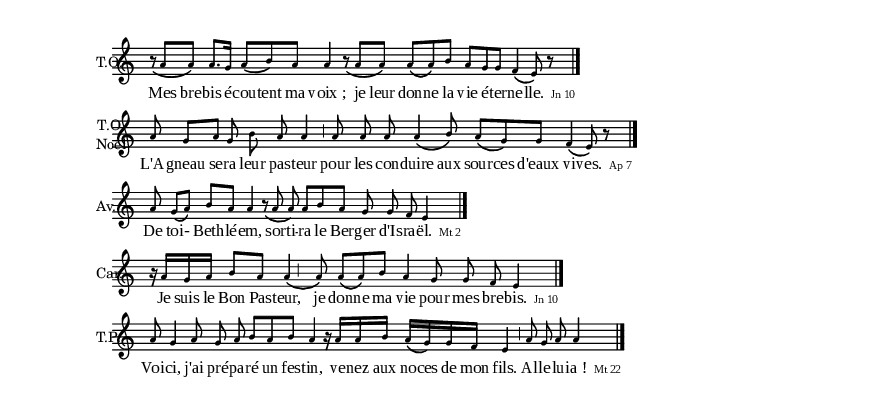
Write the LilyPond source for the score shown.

\version "2.10.0"
\include "definitions.ly"
%\markup { Psaume 22}


\relative a' { 
	\new Staff {
		\cadenzaOn
		
		\set Staff.instrumentName = \markup{ \center-align { T.O. } }
		
		\times 2/3 { r8_\( a[ a]\) } a8.[ g16]  \times 2/3 { a8[\( b\) a] } a4 \pespace
		\times 2/3 { r8_\( a[ a]\) } \times 2/3 { a[\( a\) b] } \times 2/3 { a[ g g] } f4\( e8\) r8
		\endBar
	}

	\addlyrics {
		
		Mes bre -- bis é -- cou -- tent ma "voix ;" " je" leur don -- ne la vie é -- ter -- ne -- lle.
		\markup { \citation #"Jn 10" } }
}


\relative a' { 
	\new Staff {
		\cadenzaOn
		
		\set Staff.instrumentName = \markup{ \center-align { T.O. Noël } }
		a8
		g[ a]
		\times 2/3 { g b a }
		a4
		\cesure
		\times 2/3 { a8 a a }
		\stemUp
		\times 2/3 { a4\( b8\) }
		\stemNeutral
		\times 2/3 {a[\( g\) g] } 
		f4\( e8\) r8
		
		
		
		\endBar
	}

	\addlyrics {
		
		L'A -- gneau se -- ra leur pas -- teur pour les con -- duire aux sour -- ces d'eaux vi -- ves.
		\markup { \citation #"Ap 7" } }
}

\relative a' { 
	\new Staff {
		\cadenzaOn
		
		\set Staff.instrumentName = \markup{ \center-align { Av. } }
		a8
		g[\( a\)]
		b[ a]
		a4 \pespace
		\times 2/3 { r8_\( a a\) }
		\times 2/3 { a[ b a] }
		\times 2/3 { g g f }
		e4
		
		
		
		\endBar
	}

	\addlyrics {
		
		De toi -- - Beth -- lé -- em, sor -- ti -- ra le Ber -- ger d'Is -- ra -- ël.
		\markup { \citation #"Mt 2" } }
}

\relative a' { 
	\new Staff {
		\cadenzaOn
		
		\set Staff.instrumentName = \markup{ \center-align { Car. } }
		r16 a[ g a]
		b8[ a]
		\times 2/3 { a4\( \cesure  \pespace a8\) }
		\times 2/3 { a[\( a\) b] } 
		a4
		\times 2/3 { g8 g f }
		e4
		
		
		 
		\endBar
	}

	\addlyrics {
		
		Je suis le Bon Pas -- teur, je don -- ne ma vie pour mes bre -- bis.
		\markup { \citation #"Jn 10" } }
}

\relative a' { 
	\new Staff {
		\cadenzaOn
		
		\set Staff.instrumentName = \markup{ \center-align { T.P. } }
		a8
		g4
		\times 2/3 { a8 g a }
		\times 2/3 { b[ a b] }
		a4
		\pespace
		r16 a[ a b]
		a[\( g\) g f]
		e4
		\cesureall
		\times 2/3 { a8 g a }
		a4
		
		
		
		\endBar
	}

	\addlyrics {
		
		Voi -- ci, j'ai pré -- pa -- ré un fes -- tin, ve -- nez aux no -- ces de mon fils. Al -- le -- lu -- "ia !"
		\markup { \citation #"Mt 22" } }
}

